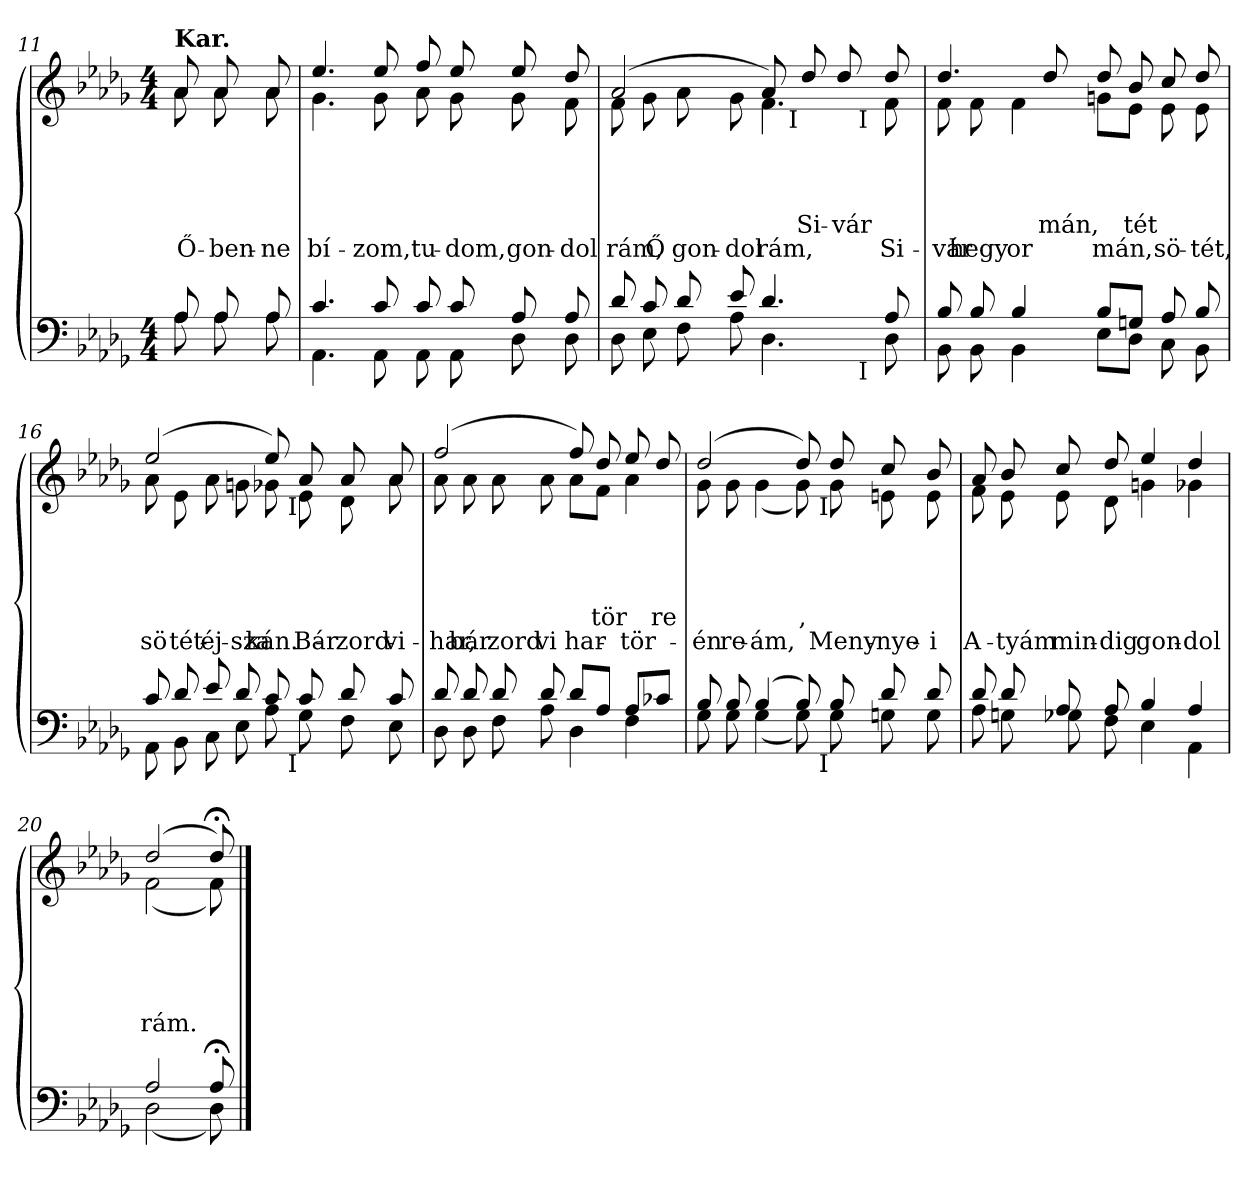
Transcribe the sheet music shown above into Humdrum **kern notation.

**kern	**kern	**text	**text	**text	**text	**text
*part2	*part1	*part1	*part1	*part1	*part1	*part1
*staff2	*staff1	*staff1	*staff1	*staff1	*staff1	*staff1
!!LO:LB:g=z
*clefF4	*clefG2	*	*	*	*	*
*k[b-e-a-d-g-]	*k[b-e-a-d-g-]	*	*	*	*	*
*b-:	*b-:	*	*	*	*	*
*M4/4	*M4/4	*	*	*	*	*
=11	=11	=11	=11	=11	=11	=11
*^	*	*	*	*	*	*
!	!	!	!	!	!	!LO:LY:a	!
*	*	*^	*	*	*	*	*
!	!	!LO:TX:a:B:t=Kar.	!	!	!	!	!	!
!	!	!	!	!	!	!	!	!LO:LY:b
8A-/	8A-\	8a-/	8a-\	.	.	.	.	Ő-
!	!	!	!	!	!	!	!LO:LY:a	!
!	!	!	!	!	!	!	!	!LO:LY:b
8A-/	8A-\	8a-/	8a-\	.	.	.	.	-ben-
!	!	!	!	!	!	!	!LO:LY:a	!
!	!	!	!	!	!	!	!	!LO:LY:b
8A-/	8A-\	8a-/	8a-\	.	.	.	.	-ne
=12	=12	=12	=12	=12	=12	=12	=12	=12
!	!	!	!	!	!	!	!LO:LY:a	!
!	!	!	!	!	!	!	!	!LO:LY:b
4.c/	4.AA-\	4.ee-/	4.g-\	.	.	.	.	bí-
!	!	!	!	!	!	!	!LO:LY:a	!
!	!	!	!	!	!	!	!	!LO:LY:b
8c/	8AA-\	8ee-/	8g-\	.	.	.	.	-zom,
!	!	!	!	!	!	!	!LO:LY:a	!
!	!	!	!	!	!	!	!	!LO:LY:b
8c/	8AA-\	8ff/	8a-\	.	.	.	.	tu-
!	!	!	!	!	!	!	!LO:LY:a	!
!	!	!	!	!	!	!	!	!LO:LY:b
8c/	8AA-\	8ee-/	8g-\	.	.	.	.	-dom,
!	!	!	!	!	!	!	!LO:LY:a	!
!	!	!	!	!	!	!	!	!LO:LY:b
8A-/	8D-\	8ee-/	8g-\	.	.	.	.	gon-
!	!	!	!	!	!	!	!LO:LY:a	!
!	!	!	!	!	!	!	!	!LO:LY:b
8A-/	8D-\	8dd-/	8f\	.	.	.	.	-dol
*	*	*v	*v	*	*	*	*	*
=13	=13	=13	=13	=13	=13	=13	=13
*	*	*^	*	*	*	*	*
!	!	!	!	!	!	!	!LO:LY:a	!
!	!	!	!	!	!	!	!	!LO:LY:b
*	*^	*^	*^	*	*	*	*	*
8d-/	8D-\	2ryy	(2a-/	8f\	2ryy	2ryy	.	.	.	.	rám,
!	!	!	!	!	!	!	!	!	!	!	!LO:LY:b
8c/	8E-\	.	.	8g-\	.	.	.	.	.	.	Ő
!	!	!	!	!	!	!	!	!	!	!	!LO:LY:b
8d-/	8F\	.	.	8a-\	.	.	.	.	.	.	gon-
!	!	!	!	!	!	!	!	!	!	!	!LO:LY:b
8e-/	8A-\	.	.	8g-\	.	.	.	.	.	.	-dol
!	!	!	!	!	!	!	!	!	!	!	!LO:LY:b
4.d-/	4.D-\	4ryy	8a-/)	4.f\	16.ryy	4ryy	.	.	.	.	rám,
!	!	!	!	!	!LO:TX:b:t=I	!	!	!	!	!	!
.	.	.	.	.	4ryy	.	.	.	.	.	.
!	!	!	!	!	!	!	!	!	!	!LO:LY:a	!
.	.	.	8dd-/	.	.	.	.	.	.	Si-	.
!	!	!	!	!	!	!	!	!	!	!LO:LY:a	!
.	.	16ryy	8dd-/	.	.	16ryy	.	.	.	-vár	.
!	!	!	!	!	!	!LO:TX:b:t=I	!	!	!	!	!
!	!	!LO:TX:b:t=I	!	!	!	!	!	!	!	!	!
.	.	8.ryy	.	.	.	8.ryy	.	.	.	.	.
.	.	.	.	.	8ryy	.	.	.	.	.	.
!	!	!	!	!	!	!	!	!	!	!LO:LY:a	!
!	!	!	!	!	!	!	!	!	!	!	!LO:LY:b
8A-/	8D-\	.	8dd-/	8f\	.	.	.	.	.	.	Si-
.	.	.	.	.	32ryy	.	.	.	.	.	.
*	*v	*v	*	*	*	*	*	*	*	*	*
*	*	*v	*v	*v	*v	*	*	*	*	*
=14	=14	=14	=14	=14	=14	=14	=14
*	*^	*^	*	*	*	*	*
*	*	*	*	*^	*	*	*	*	*
*	*	*	*	*	*^	*	*	*	*	*
!	!	!	!	!	!	!	!	!	!	!LO:LY:a	!
*	*v	*v	*	*	*	*	*	*	*	*	*
*	*	*	*v	*v	*v	*	*	*	*	*
*	*^	*^	*^	*	*	*	*	*
!	!	!	!	!	!	!	!	!	!	!	!LO:LY:b
*	*v	*v	*	*	*	*	*	*	*	*	*
*	*	*	*v	*v	*v	*	*	*	*	*
8B-/	8BB-\	4.dd-/	8f\	.	.	.	.	-vár
!	!	!	!	!	!	!	!	!LO:LY:b
8B-/	8BB-\	.	8f\	.	.	.	.	hegy
!	!	!	!	!	!	!	!	!LO:LY:b
4B-/	4BB-\	.	4f\	.	.	.	.	or­
!	!	!	!	!	!	!	!LO:LY:a	!
.	.	8dd-/	.	.	.	.	-mán,	.
!!LO:LB:g=z	!!
=15-	=15-	=15-	=15-	=15-	=15-	=15-	=15-	=15-
!	!	!	!	!	!	!	!LO:LY:a	!
!	!	!	!	!	!	!	!	!LO:LY:b
8B-/L	8E-\L	8dd-/	8gn\L	.	.	.	.	mán,
!	!	!	!	!	!	!	!LO:LY:a	!
8Gn/J	8D-\J	8b-/	8e-\J	.	.	.	-tét	.
!	!	!	!	!	!	!	!LO:LY:a	!
!	!	!	!	!	!	!	!	!LO:LY:b
8A-/	8C\	8cc/	8e-\	.	.	.	.	sö-
!	!	!	!	!	!	!	!LO:LY:a	!
!	!	!	!	!	!	!	!	!LO:LY:b
8B-/	8BB-\	8dd-/	8e-\	.	.	.	.	-tét,
*	*	*v	*v	*	*	*	*	*
=16	=16	=16	=16	=16	=16	=16	=16
*	*	*^	*	*	*	*	*
!	!	!	!	!	!	!	!LO:LY:a	!
!	!	!	!	!	!	!	!	!LO:LY:b
*	*^	*	*^	*	*	*	*	*
8c/	8AA-\	2ryy	(2ee-/	8a-\	2ryy	.	.	.	.	sö-
!	!	!	!	!	!	!	!	!	!	!LO:LY:b
8d-/	8BB-\	.	.	8e-\	.	.	.	.	.	-tét
!	!	!	!	!	!	!	!	!	!	!LO:LY:b
8e-/	8C\	.	.	8a-\	.	.	.	.	.	éj-
!	!	!	!	!	!	!	!	!	!	!LO:LY:b
8d-/	8E-\	.	.	8gn\	.	.	.	.	.	-sza-
!	!	!	!	!	!	!	!	!	!LO:LY:a	!
!	!	!	!	!	!	!	!	!	!	!LO:LY:b
8c/	8A-\	16.ryy	8ee-/)	8g-X\	16.ryy	.	.	.	.	-kán.
!	!	!	!	!	!LO:TX:b:t=I	!	!	!	!	!
!	!	!LO:TX:b:t=I	!	!	!	!	!	!	!	!
.	.	4ryy	.	.	4ryy	.	.	.	.	.
!	!	!	!	!	!	!	!	!	!LO:LY:a	!
!	!	!	!	!	!	!	!	!	!	!LO:LY:b
8c/	8G-\	.	8a-/	8e-\	.	.	.	.	.	Bár
!	!	!	!	!	!	!	!	!	!LO:LY:a	!
!	!	!	!	!	!	!	!	!	!	!LO:LY:b
8d-/	8F\	.	8a-/	8d-\	.	.	.	.	.	zord
.	.	8ryy	.	.	8ryy	.	.	.	.	.
!	!	!	!	!	!	!	!	!	!LO:LY:a	!
!	!	!	!	!	!	!	!	!	!	!LO:LY:b
8c/	8E-\	.	8a-/	8a-\	.	.	.	.	.	vi-
.	.	32ryy	.	.	32ryy	.	.	.	.	.
*	*v	*v	*	*	*	*	*	*	*	*
*	*	*v	*v	*v	*	*	*	*	*
=17	=17	=17	=17	=17	=17	=17	=17
*	*^	*^	*	*	*	*	*
*	*	*	*	*^	*	*	*	*	*
!	!	!	!	!	!	!	!	!	!LO:LY:a	!
*	*v	*v	*	*	*	*	*	*	*	*
*	*	*	*v	*v	*	*	*	*	*
*	*^	*	*^	*	*	*	*	*
!	!	!	!	!	!	!	!	!	!	!LO:LY:b
*	*v	*v	*	*	*	*	*	*	*	*
*	*	*	*v	*v	*	*	*	*	*
8d-/	8D-\	(2ff/	8a-\	.	.	.	.	-har,
!	!	!	!	!	!	!	!	!LO:LY:b
8d-/	8D-\	.	8a-\	.	.	.	.	bár
!	!	!	!	!	!	!	!	!LO:LY:b
8d-/	8F\	.	8a-\	.	.	.	.	zord
!	!	!	!	!	!	!	!	!LO:LY:b
8d-/	8A-\	.	8a-\	.	.	.	.	vi-
!	!	!	!	!	!	!	!	!LO:LY:b
8d-/L	4D-\	8ff/)	8a-\L	.	.	.	.	-har
!	!	!	!	!	!	!	!LO:LY:a	!
8A-/J	.	8dd-/	8f\J	.	.	.	tör	.
!	!	!	!	!	!	!	!LO:LY:a	!
!	!	!	!	!	!	!	!	!LO:LY:b
8A-/L	4F\	8ee-/	4a-\	.	.	.	.	tör
!	!	!	!	!	!	!	!LO:LY:a	!
8c-X/J	.	8dd-/	.	.	.	.	re­	.
*	*	*v	*v	*	*	*	*	*
!!LO:PB:g=z
=18	=18	=18	=18	=18	=18	=18	=18
!	!	!	!	!	!	!LO:LY:a	!
*	*	*^	*	*	*	*	*
!	!	!	!	!	!	!	!	!LO:LY:b
*	*^	*	*^	*	*	*	*	*
8B-/	8G-\	2ryy	(2dd-/	8g-\	2ryy	.	.	.	.	én
!	!	!	!	!	!	!	!	!	!	!LO:LY:b
8B-/	8G-\	.	.	8g-\	.	.	.	.	.	re-
!	!	!	!	!	!	!	!	!	!	!LO:LY:b
(>4B-/	(<4G-\	.	.	(<4g-\	.	.	.	.	.	-ám,
!	!	!	!	!	!	!	!	!	!LO:LY:a	!
8B-/)	8G-\)	16.ryy	8dd-/)	8g-\)	16.ryy	.	.	.	,	.
!	!	!	!	!	!LO:TX:b:t=I	!	!	!	!	!
!	!	!LO:TX:b:t=I	!	!	!	!	!	!	!	!
.	.	4ryy	.	.	4ryy	.	.	.	.	.
!	!	!	!	!	!	!	!	!	!	!LO:LY:b
8B-/	8G-\	.	8dd-/	8g-\	.	.	.	.	.	Meny-
!	!	!	!	!	!	!	!	!	!	!LO:LY:b
8d-/	8Gn\	.	8cc/	8en\	.	.	.	.	.	-nye-
.	.	8ryy	.	.	8ryy	.	.	.	.	.
!	!	!	!	!	!	!	!	!	!	!LO:LY:b
8d-/	8G\	.	8b-/	8e\	.	.	.	.	.	-i
.	.	32ryy	.	.	32ryy	.	.	.	.	.
*	*v	*v	*	*	*	*	*	*	*	*
*	*	*	*v	*v	*	*	*	*	*
=19	=19	=19	=19	=19	=19	=19	=19	=19
*	*^	*	*^	*	*	*	*	*
!	!	!	!	!	!	!	!	!	!	!LO:LY:b
*	*v	*v	*	*	*	*	*	*	*	*
*	*	*	*v	*v	*	*	*	*	*
8d-/	8A-\	8a-/	8f\	.	.	.	.	A-
!	!	!	!	!	!	!	!	!LO:LY:b
8d-/	8Gn\	8b-/	8e-\	.	.	.	.	-tyám
!	!	!	!	!	!	!	!	!LO:LY:b
8A-/	8G-X\	8cc/	8e-\	.	.	.	.	min-
!	!	!	!	!	!	!	!	!LO:LY:b
8A-/	8F\	8dd-/	8d-\	.	.	.	.	-dig
!	!	!	!	!	!	!	!	!LO:LY:b
4B-/	4E-\	4ee-/	4gn\	.	.	.	.	gon-
!	!	!	!	!	!	!	!	!LO:LY:b
4A-/	4AA-\	4dd-/	4g-X\	.	.	.	.	-dol
=20	=20	=20	=20	=20	=20	=20	=20	=20
!	!	!	!	!	!	!	!	!LO:LY:b
2A-/	(<2D-\	(>2dd-/	(<2f\	.	.	.	.	rám.
8A-;/	8D-\)	8dd-;/)	8f\)	.	.	.	.	.
*v	*v	*	*	*	*	*	*	*
*	*v	*v	*	*	*	*	*
==	==	==	==	==	==	==
*-	*-	*-	*-	*-	*-	*-
